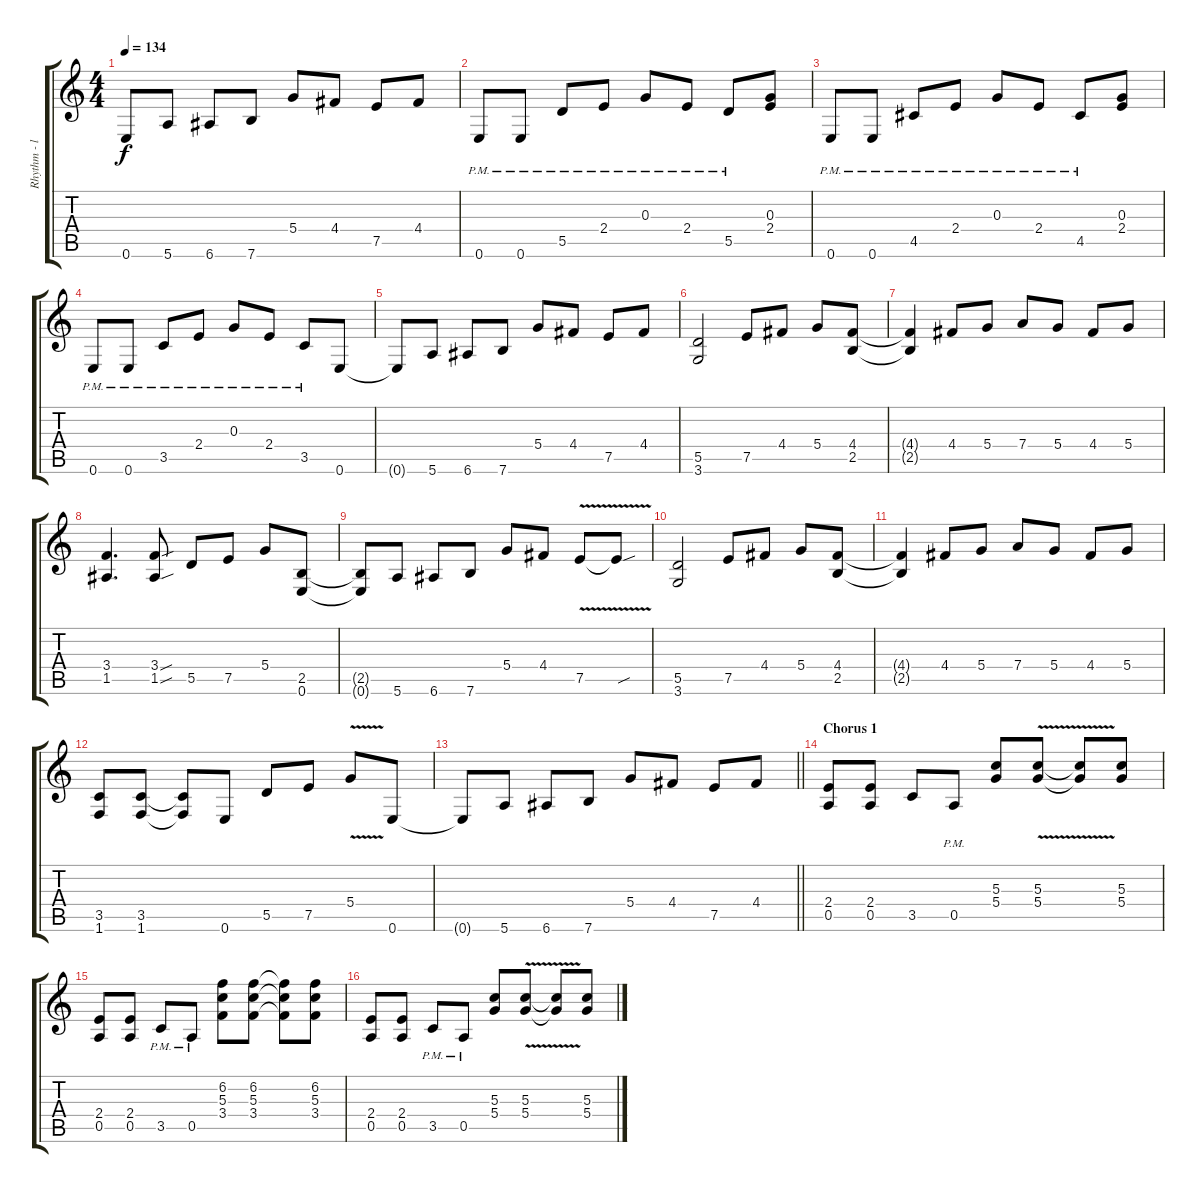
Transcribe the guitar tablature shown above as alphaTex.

\track ("Rhythm - left" "Rhythm - l") {instrument distortionguitar}
\staff {score tabs}
\tuning (E4 B3 G3 D3 A2 E2) {hide}
\ts (4 4)
\tempo 134
\clef g2
\ks c
0.6{t}.8{dy f} 5.6.8 6.6.8 7.6.8 5.4.8 4.4.8 7.5.8 4.4.8 |
0.6{pm}.8 0.6{pm}.8 5.5{pm}.8 2.4{pm}.8 0.3{pm}.8 2.4{pm}.8 5.5{pm}.8 (0.3 2.4).8 |
0.6{pm}.8 0.6{pm}.8 4.5{pm}.8 2.4{pm}.8 0.3{pm}.8 2.4{pm}.8 4.5{pm}.8 (0.3 2.4).8 |
0.6{pm}.8 0.6{pm}.8 3.5{pm}.8 2.4{pm}.8 0.3{pm}.8 2.4{pm}.8 3.5{pm}.8 0.6.8 |
0.6{t}.8 5.6.8 6.6.8 7.6.8 5.4.8 4.4.8 7.5.8 4.4.8 |
(5.5 3.6).2 7.5.8 4.4.8 5.4.8 (4.4 2.5).8 |
(4.4{t} 2.5{t}).4 4.4.8 5.4.8 7.4.8 5.4.8 4.4.8 5.4.8 |
(3.4 1.5).4{d} (3.4{sou} 1.5{sou}).8 5.5.8 7.5.8 5.4.8 (2.5 0.6).8 |
(2.5{t} 0.6{t}).8 5.6.8 6.6.8 7.6.8 5.4.8 4.4.8 7.5{v}.8 7.5{sou t}.8 |
(5.5 3.6).2 7.5.8 4.4.8 5.4.8 (4.4 2.5).8 |
(4.4{t} 2.5{t}).4 4.4.8 5.4.8 7.4.8 5.4.8 4.4.8 5.4.8 |
(3.5 1.6).8 (3.5 1.6).8 (3.5{t} 1.6{t}).8 0.6.8 5.5.8 7.5.8 5.4{v}.8 0.6.8 |
\barLineRight lightlight
0.6{t}.8 5.6.8 6.6.8 7.6.8 5.4.8 4.4.8 7.5.8 4.4.8 |
\section ("" "Chorus 1")
(2.4 0.5).8 (2.4 0.5).8 3.5.8 0.5{pm}.8 (5.3 5.4).8 (5.3{v} 5.4{v}).8 (5.3{t} 5.4{t}).8 (5.3 5.4).8 |
(2.4 0.5).8 (2.4 0.5).8 3.5{pm}.8 0.5{pm}.8 (6.2 5.3 3.4).8 (6.2 5.3 3.4).8 (6.2{t} 5.3{t} 3.4{t}).8 (6.2 5.3 3.4).8 |
(2.4 0.5).8 (2.4 0.5).8 3.5{pm}.8 0.5{pm}.8 (5.3 5.4).8 (5.3{v} 5.4{v}).8 (5.3{t} 5.4{t}).8 (5.3 5.4).8
